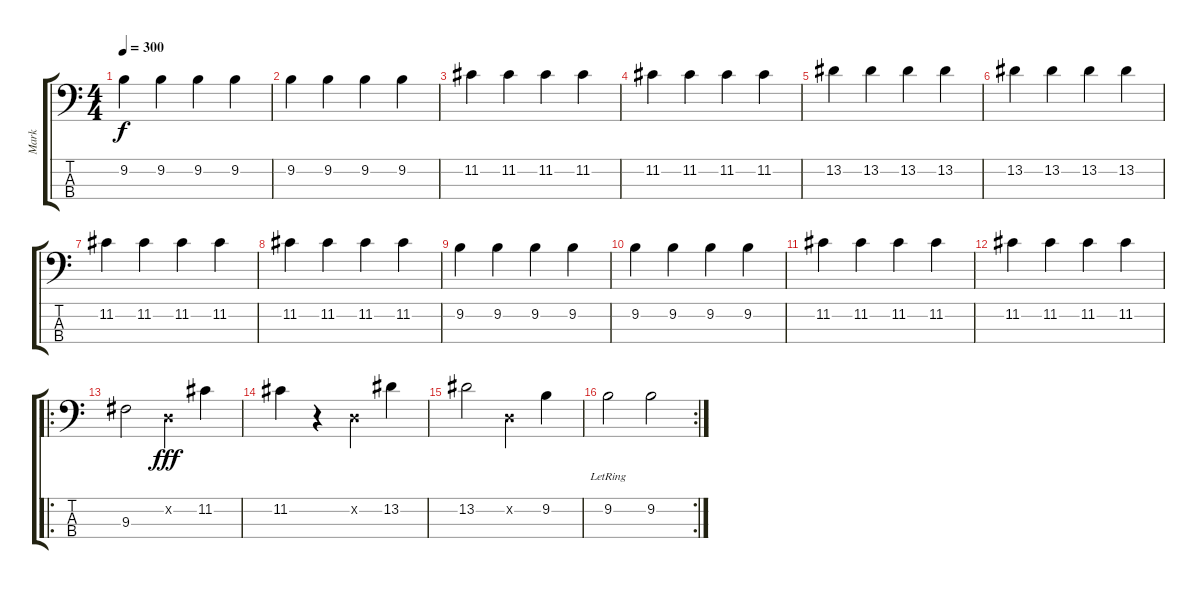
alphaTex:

\track ("Mark" "Mark") {instrument electricbasspick}
\staff {score tabs}
\tuning (G2 D2 A1 E1) {hide}
\ts (4 4)
\tempo 300
\clef f4
\ks c
9.2.4{dy f} 9.2.4 9.2.4 9.2.4 |
9.2.4 9.2.4 9.2.4 9.2.4 |
11.2.4 11.2.4 11.2.4 11.2.4 |
11.2.4 11.2.4 11.2.4 11.2.4 |
13.2.4 13.2.4 13.2.4 13.2.4 |
13.2.4 13.2.4 13.2.4 13.2.4 |
11.2.4 11.2.4 11.2.4 11.2.4 |
11.2.4 11.2.4 11.2.4 11.2.4 |
9.2.4 9.2.4 9.2.4 9.2.4 |
9.2.4 9.2.4 9.2.4 9.2.4 |
11.2.4 11.2.4 11.2.4 11.2.4 |
11.2.4 11.2.4 11.2.4 11.2.4 |
\ro
9.3.2 0.2{x}.4{dy fff} 11.2.4 |
11.2.4 r.4 0.2{x}.4 13.2.4 |
13.2.2 0.2{x}.4 9.2.4 |
\rc 2
9.2{lr}.2 9.2.2
